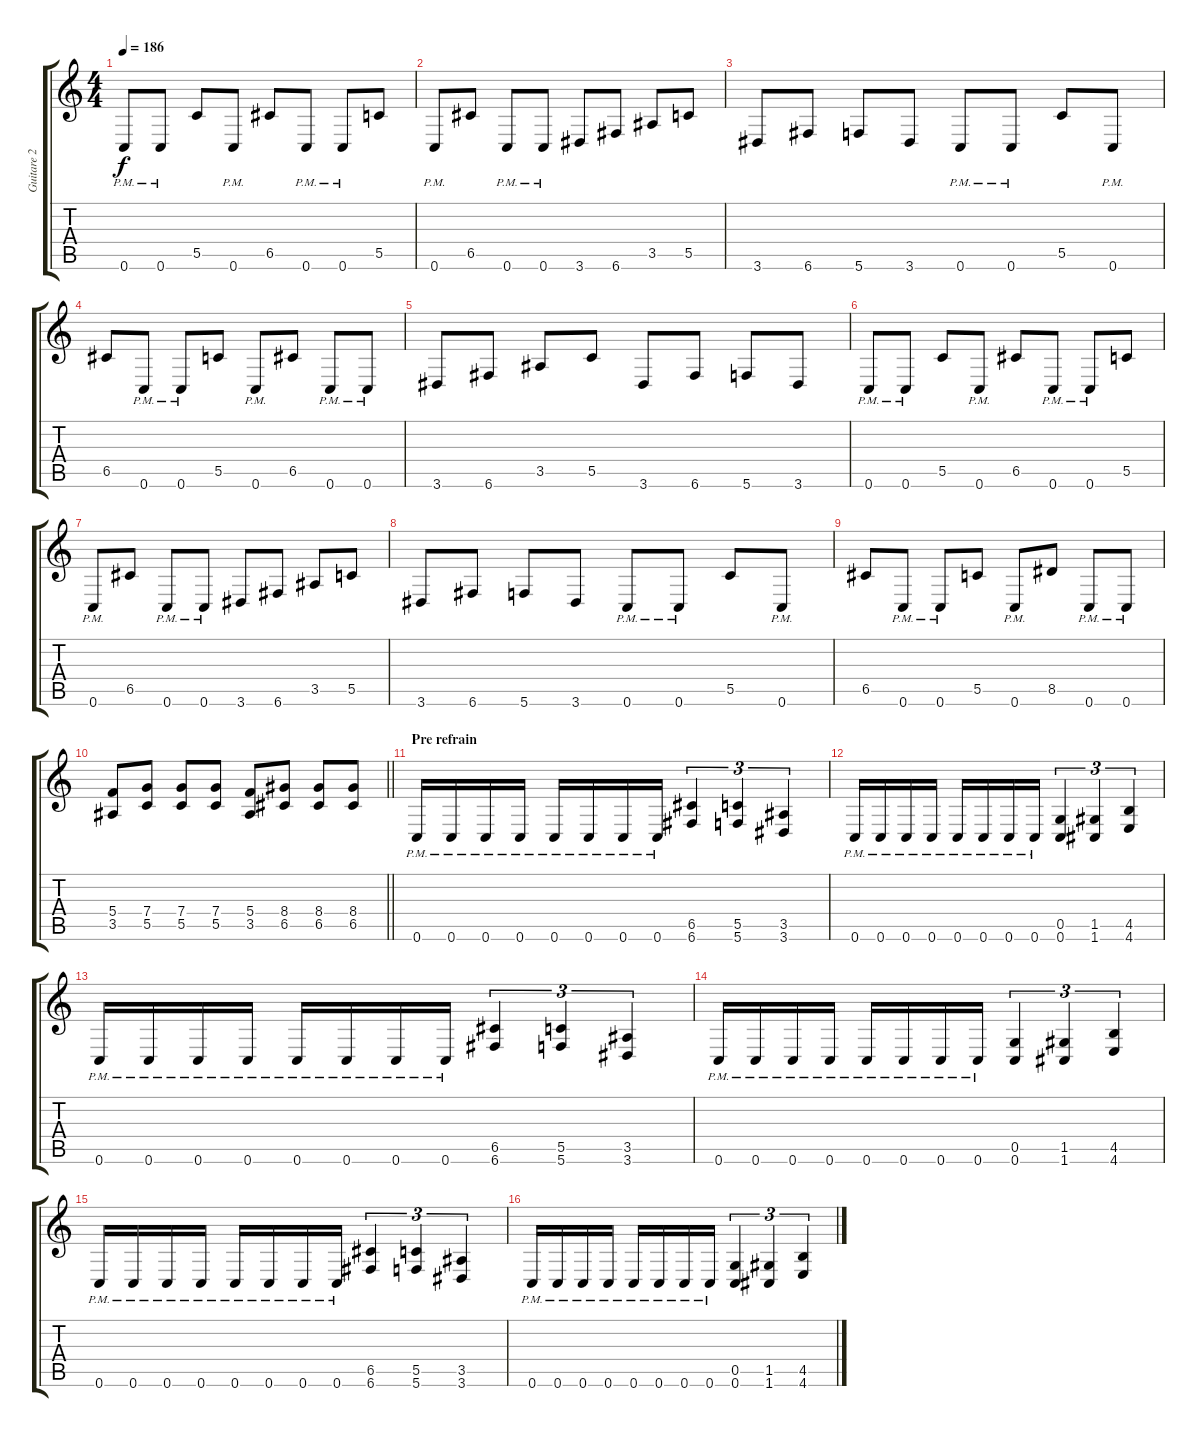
\track ("Guitare 2" "Guitare 2") {instrument distortionguitar}
\staff {score tabs}
\tuning (D4 A3 F3 C3 G2 C2) {hide}
\ts (4 4)
\tempo 186
\clef g2
\ks c
0.6{pm}.8{dy f} 0.6{pm}.8 5.5.8 0.6{pm}.8 6.5.8 0.6{pm}.8 0.6{pm}.8 5.5.8 |
0.6{pm}.8 6.5.8 0.6{pm}.8 0.6{pm}.8 3.6.8 6.6.8 3.5.8 5.5.8 |
3.6.8 6.6.8 5.6.8 3.6.8 0.6{pm}.8 0.6{pm}.8 5.5.8 0.6{pm}.8 |
6.5.8 0.6{pm}.8 0.6{pm}.8 5.5.8 0.6{pm}.8 6.5.8 0.6{pm}.8 0.6{pm}.8 |
3.6.8 6.6.8 3.5.8 5.5.8 3.6.8 6.6.8 5.6.8 3.6.8 |
0.6{pm}.8 0.6{pm}.8 5.5.8 0.6{pm}.8 6.5.8 0.6{pm}.8 0.6{pm}.8 5.5.8 |
0.6{pm}.8 6.5.8 0.6{pm}.8 0.6{pm}.8 3.6.8 6.6.8 3.5.8 5.5.8 |
3.6.8 6.6.8 5.6.8 3.6.8 0.6{pm}.8 0.6{pm}.8 5.5.8 0.6{pm}.8 |
6.5.8 0.6{pm}.8 0.6{pm}.8 5.5.8 0.6{pm}.8 8.5.8 0.6{pm}.8 0.6{pm}.8 |
\barLineRight lightlight
(5.4 3.5).8 (7.4 5.5).8 (7.4 5.5).8 (7.4 5.5).8 (5.4 3.5).8 (8.4 6.5).8 (8.4 6.5).8 (8.4 6.5).8 |
\section ("" "Pre refrain")
0.6{pm}.16 0.6{pm}.16 0.6{pm}.16 0.6{pm}.16 0.6{pm}.16 0.6{pm}.16 0.6{pm}.16 0.6{pm}.16 (6.5 6.6).4{tu (3 2)} (5.5 5.6).4{tu (3 2)} (3.5 3.6).4{tu (3 2)} |
0.6{pm}.16 0.6{pm}.16 0.6{pm}.16 0.6{pm}.16 0.6{pm}.16 0.6{pm}.16 0.6{pm}.16 0.6{pm}.16 (0.5 0.6).4{tu (3 2)} (1.5 1.6).4{tu (3 2)} (4.5 4.6).4{tu (3 2)} |
0.6{pm}.16 0.6{pm}.16 0.6{pm}.16 0.6{pm}.16 0.6{pm}.16 0.6{pm}.16 0.6{pm}.16 0.6{pm}.16 (6.5 6.6).4{tu (3 2)} (5.5 5.6).4{tu (3 2)} (3.5 3.6).4{tu (3 2)} |
0.6{pm}.16 0.6{pm}.16 0.6{pm}.16 0.6{pm}.16 0.6{pm}.16 0.6{pm}.16 0.6{pm}.16 0.6{pm}.16 (0.5 0.6).4{tu (3 2)} (1.5 1.6).4{tu (3 2)} (4.5 4.6).4{tu (3 2)} |
0.6{pm}.16 0.6{pm}.16 0.6{pm}.16 0.6{pm}.16 0.6{pm}.16 0.6{pm}.16 0.6{pm}.16 0.6{pm}.16 (6.5 6.6).4{tu (3 2)} (5.5 5.6).4{tu (3 2)} (3.5 3.6).4{tu (3 2)} |
0.6{pm}.16 0.6{pm}.16 0.6{pm}.16 0.6{pm}.16 0.6{pm}.16 0.6{pm}.16 0.6{pm}.16 0.6{pm}.16 (0.5 0.6).4{tu (3 2)} (1.5 1.6).4{tu (3 2)} (4.5 4.6).4{tu (3 2)}
